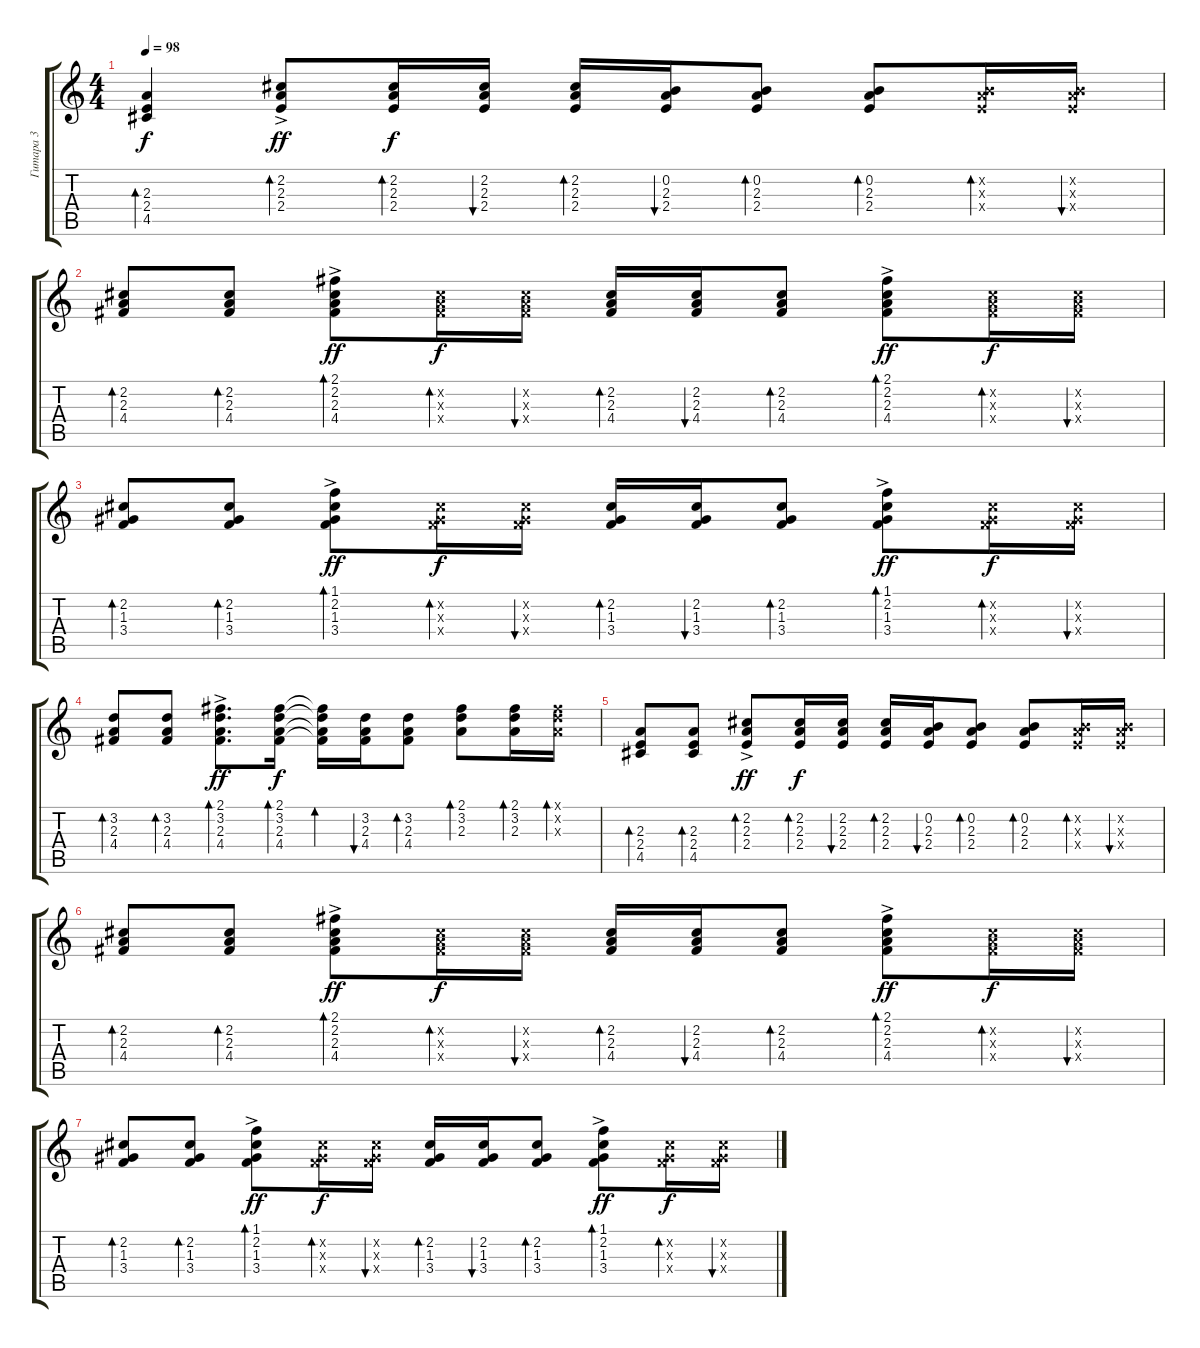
\track ("Гитара 3" "Гитара 3") {instrument acousticguitarsteel}
\staff {score tabs}
\tuning (E4 B3 G3 D3 A2 E2) {hide}
\ts (4 4)
\tempo 98
\clef g2
\ks c
(2.3 2.4 4.5).4{bd 60 dy f} (2.2{ac} 2.3{ac} 2.4{ac}).8{bd 60 dy ff} (2.2 2.3 2.4).16{bd 60 dy f} (2.2 2.3 2.4).16{bu 60} (2.2 2.3 2.4).16{bd 60} (0.2 2.3 2.4).16{bu 60} (0.2 2.3 2.4).8{bd 60} (0.2 2.3 2.4).8{bd 60} (0.2{x} 2.3{x} 2.4{x}).16{bd 60} (0.2{x} 2.3{x} 2.4{x}).16{bu 60} |
(2.2 2.3 4.4).8{bd 60} (2.2 2.3 4.4).8{bd 60} (2.1 2.2{ac} 2.3{ac} 4.4{ac}).8{bd 60 dy ff} (2.2{x} 2.3{x} 4.4{x}).16{bd 60 dy f} (2.2{x} 2.3{x} 4.4{x}).16{bu 60} (2.2 2.3 4.4).16{bd 60} (2.2 2.3 4.4).16{bu 60} (2.2 2.3 4.4).8{bd 60} (2.1 2.2{ac} 2.3{ac} 4.4{ac}).8{bd 60 dy ff} (2.2{x} 2.3{x} 4.4{x}).16{bd 60 dy f} (2.2{x} 2.3{x} 4.4{x}).16{bu 60} |
(2.2 1.3 3.4).8{bd 60} (2.2 1.3 3.4).8{bd 60} (1.1{ac} 2.2{ac} 1.3{ac} 3.4{ac}).8{bd 60 dy ff} (2.2{x} 1.3{x} 3.4{x}).16{bd 60 dy f} (2.2{x} 1.3{x} 3.4{x}).16{bu 60} (2.2 1.3 3.4).16{bd 60} (2.2 1.3 3.4).16{bu 60} (2.2 1.3 3.4).8{bd 60} (1.1{ac} 2.2{ac} 1.3{ac} 3.4{ac}).8{bd 60 dy ff} (2.2{x} 1.3{x} 3.4{x}).16{bd 60 dy f} (2.2{x} 1.3{x} 3.4{x}).16{bu 60} |
(3.2 2.3 4.4).8{bd 60} (3.2 2.3 4.4).8{bd 60} (2.1{ac} 3.2{ac} 2.3{ac} 4.4).8{d bd 60 dy ff} (2.1 3.2 2.3 4.4).16{bd 60 dy f} (2.1{t} 3.2{t} 2.3{t} 4.4{t}).16{bd 60} (3.2 2.3 4.4).16{bu 60} (3.2 2.3 4.4).8{bd 60} (2.1 3.2 2.3).8{bd 60} (2.1 3.2 2.3).16{bd 60} (2.1{x} 3.2{x} 2.3{x}).16{bd 60} |
(2.3 2.4 4.5).8{bd 60} (2.3 2.4 4.5).8{bd 60} (2.2{ac} 2.3{ac} 2.4{ac}).8{bd 60 dy ff} (2.2 2.3 2.4).16{bd 60 dy f} (2.2 2.3 2.4).16{bu 60} (2.2 2.3 2.4).16{bd 60} (0.2 2.3 2.4).16{bu 60} (0.2 2.3 2.4).8{bd 60} (0.2 2.3 2.4).8{bd 60} (0.2{x} 2.3{x} 2.4{x}).16{bd 60} (0.2{x} 2.3{x} 2.4{x}).16{bu 60} |
(2.2 2.3 4.4).8{bd 60} (2.2 2.3 4.4).8{bd 60} (2.1 2.2{ac} 2.3{ac} 4.4{ac}).8{bd 60 dy ff} (2.2{x} 2.3{x} 4.4{x}).16{bd 60 dy f} (2.2{x} 2.3{x} 4.4{x}).16{bu 60} (2.2 2.3 4.4).16{bd 60} (2.2 2.3 4.4).16{bu 60} (2.2 2.3 4.4).8{bd 60} (2.1 2.2{ac} 2.3{ac} 4.4{ac}).8{bd 60 dy ff} (2.2{x} 2.3{x} 4.4{x}).16{bd 60 dy f} (2.2{x} 2.3{x} 4.4{x}).16{bu 60} |
(2.2 1.3 3.4).8{bd 60} (2.2 1.3 3.4).8{bd 60} (1.1{ac} 2.2{ac} 1.3{ac} 3.4{ac}).8{bd 60 dy ff} (2.2{x} 1.3{x} 3.4{x}).16{bd 60 dy f} (2.2{x} 1.3{x} 3.4{x}).16{bu 60} (2.2 1.3 3.4).16{bd 60} (2.2 1.3 3.4).16{bu 60} (2.2 1.3 3.4).8{bd 60} (1.1{ac} 2.2{ac} 1.3{ac} 3.4{ac}).8{bd 60 dy ff} (2.2{x} 1.3{x} 3.4{x}).16{bd 60 dy f} (2.2{x} 1.3{x} 3.4{x}).16{bu 60}
